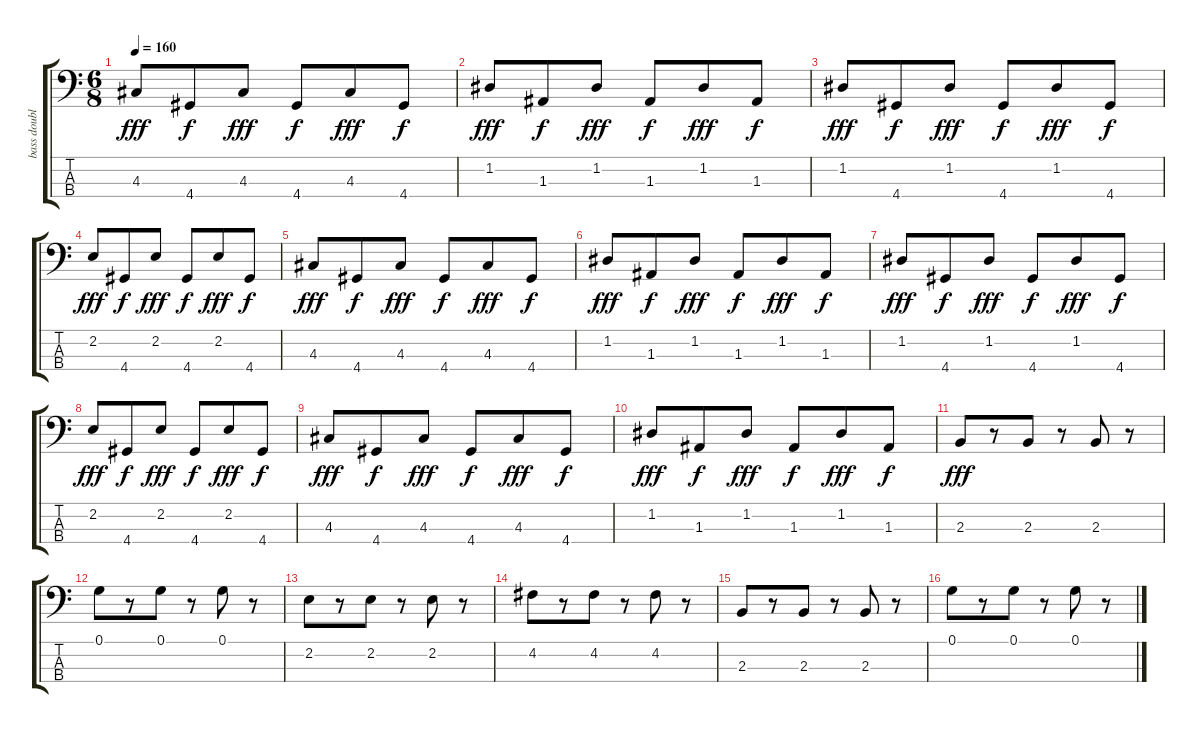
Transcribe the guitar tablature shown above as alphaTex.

\track ("bass double" "bass doubl") {instrument slapbass1}
\staff {score tabs}
\tuning (G2 D2 A1 E1) {hide}
\ts (6 8)
\tempo 160
\clef f4
\ks c
4.3.8{dy fff} 4.4.8{dy f} 4.3.8{dy fff} 4.4.8{dy f} 4.3.8{dy fff} 4.4.8{dy f} |
1.2.8{dy fff} 1.3.8{dy f} 1.2.8{dy fff} 1.3.8{dy f} 1.2.8{dy fff} 1.3.8{dy f} |
1.2.8{dy fff} 4.4.8{dy f} 1.2.8{dy fff} 4.4.8{dy f} 1.2.8{dy fff} 4.4.8{dy f} |
2.2.8{dy fff} 4.4.8{dy f} 2.2.8{dy fff} 4.4.8{dy f} 2.2.8{dy fff} 4.4.8{dy f} |
4.3.8{dy fff} 4.4.8{dy f} 4.3.8{dy fff} 4.4.8{dy f} 4.3.8{dy fff} 4.4.8{dy f} |
1.2.8{dy fff} 1.3.8{dy f} 1.2.8{dy fff} 1.3.8{dy f} 1.2.8{dy fff} 1.3.8{dy f} |
1.2.8{dy fff} 4.4.8{dy f} 1.2.8{dy fff} 4.4.8{dy f} 1.2.8{dy fff} 4.4.8{dy f} |
2.2.8{dy fff} 4.4.8{dy f} 2.2.8{dy fff} 4.4.8{dy f} 2.2.8{dy fff} 4.4.8{dy f} |
4.3.8{dy fff} 4.4.8{dy f} 4.3.8{dy fff} 4.4.8{dy f} 4.3.8{dy fff} 4.4.8{dy f} |
1.2.8{dy fff} 1.3.8{dy f} 1.2.8{dy fff} 1.3.8{dy f} 1.2.8{dy fff} 1.3.8{dy f} |
2.3.8{dy fff} r.8 2.3.8 r.8 2.3.8 r.8 |
0.1.8 r.8 0.1.8 r.8 0.1.8 r.8 |
2.2.8 r.8 2.2.8 r.8 2.2.8 r.8 |
4.2.8 r.8 4.2.8 r.8 4.2.8 r.8 |
2.3.8 r.8 2.3.8 r.8 2.3.8 r.8 |
0.1.8 r.8 0.1.8 r.8 0.1.8 r.8
